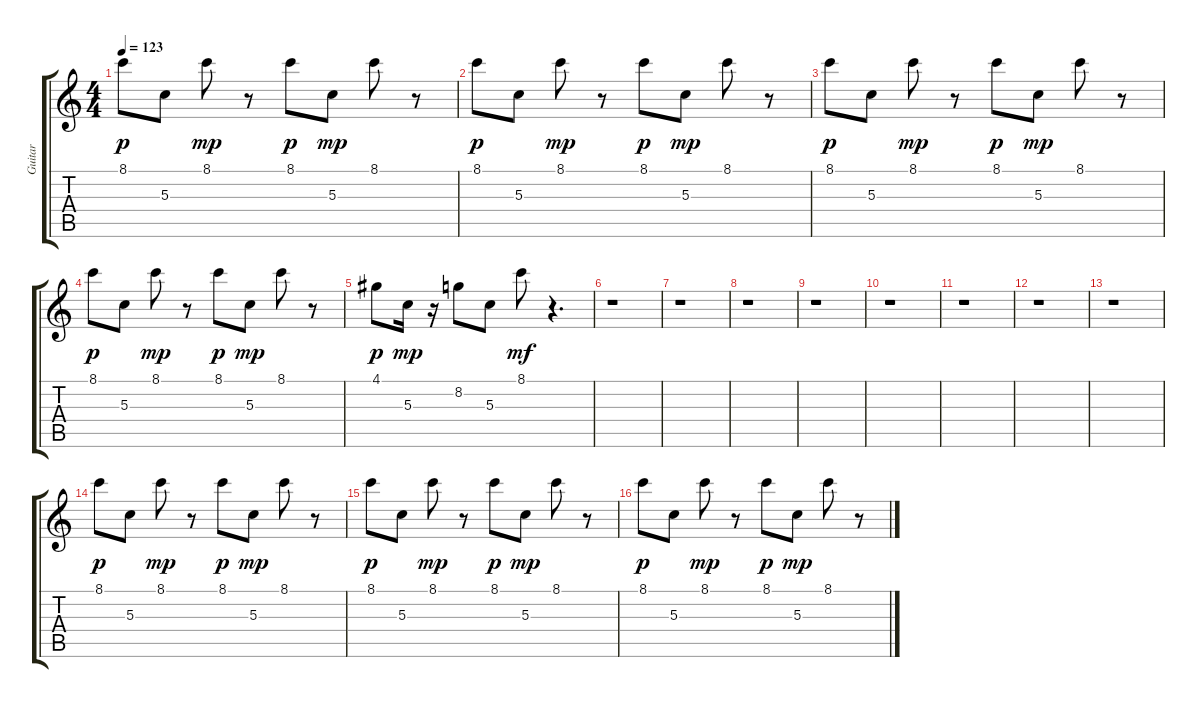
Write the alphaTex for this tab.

\track ("Guitar" "Guitar") {instrument electricguitarmuted}
\staff {score tabs}
\tuning (E4 B3 G3 D3 A2 E2) {hide}
\ts (4 4)
\tempo 123
\clef g2
\ks c
8.1.8{dy p} 5.3.8 8.1.8{dy mp} r.8 8.1.8{dy p} 5.3.8{dy mp} 8.1.8 r.8 |
8.1.8{dy p} 5.3.8 8.1.8{dy mp} r.8 8.1.8{dy p} 5.3.8{dy mp} 8.1.8 r.8 |
8.1.8{dy p} 5.3.8 8.1.8{dy mp} r.8 8.1.8{dy p} 5.3.8{dy mp} 8.1.8 r.8 |
8.1.8{dy p} 5.3.8 8.1.8{dy mp} r.8 8.1.8{dy p} 5.3.8{dy mp} 8.1.8 r.8 |
4.1.8{dy p} 5.3.16{dy mp} r.16 8.2.8 5.3.8 8.1.8{dy mf} r.4{d} |
r.1 |
r.1 |
r.1 |
r.1 |
r.1 |
r.1 |
r.1 |
r.1 |
8.1.8{dy p} 5.3.8 8.1.8{dy mp} r.8 8.1.8{dy p} 5.3.8{dy mp} 8.1.8 r.8 |
8.1.8{dy p} 5.3.8 8.1.8{dy mp} r.8 8.1.8{dy p} 5.3.8{dy mp} 8.1.8 r.8 |
8.1.8{dy p} 5.3.8 8.1.8{dy mp} r.8 8.1.8{dy p} 5.3.8{dy mp} 8.1.8 r.8
